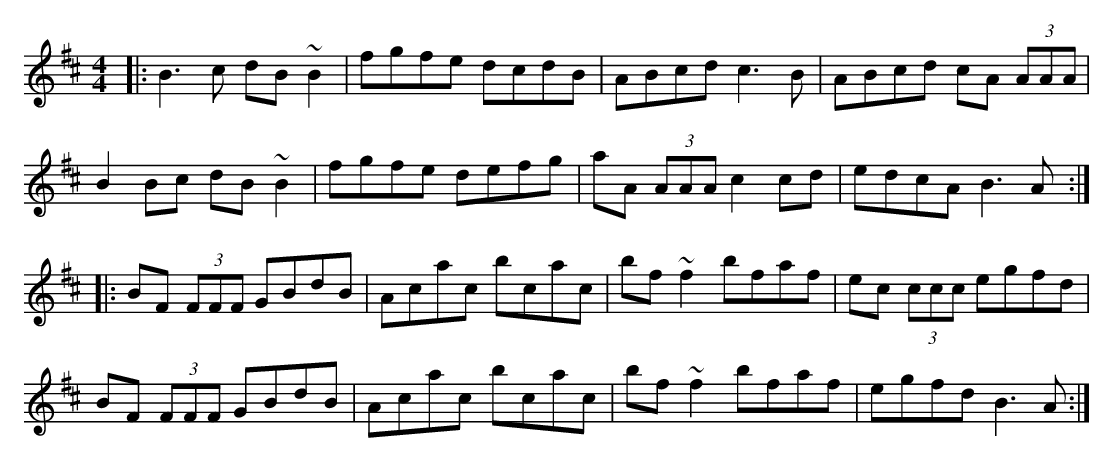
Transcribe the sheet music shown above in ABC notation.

X:1
M:4/4
K:Bmin
|:B3 c dB ~B2|fgfe dcdB|ABcd c3 B|ABcd cA (3AAA|
B2 Bc dB ~B2|fgfe defg|aA (3AAA c2 cd|edcA B3 A:|
|:BF (3FFF GBdB|Acac bcac|bf ~f2 bfaf|ec (3ccc egfd|
BF (3FFF GBdB|Acac bcac|bf ~f2 bfaf|egfd B3 A:|
